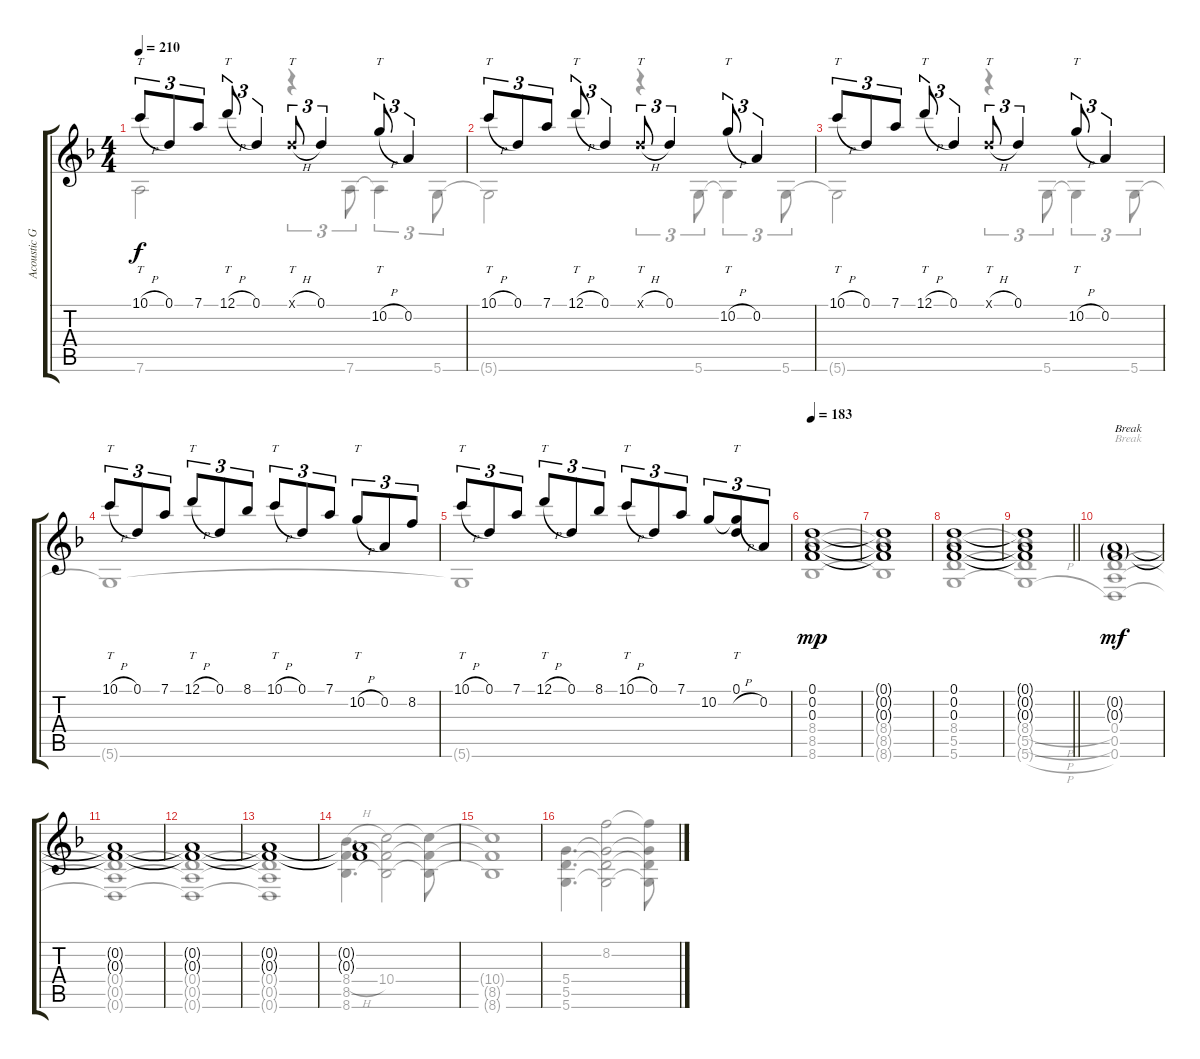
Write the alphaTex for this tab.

\track ("Acoustic Guitar" "Acoustic G") {instrument acousticguitarsteel}
\staff {score tabs}
\tuning (D4 A3 F3 D3 A2 D2) {hide}
\voice
\ts (4 4)
\tempo 210
\clef g2
\ks dminor
10.1{h}.8{tt tu (3 2) dy f} 0.1.8{tu (3 2)} 7.1.8{tu (3 2)} 12.1{h}.8{tt tu (3 2)} 0.1.4{tu (3 2)} 0.1{h x}.8{tt tu (3 2)} 0.1.4{tu (3 2)} 10.2{h}.8{tt tu (3 2)} 0.2.4{tu (3 2)} |
10.1{h}.8{tt tu (3 2)} 0.1.8{tu (3 2)} 7.1.8{tu (3 2)} 12.1{h}.8{tt tu (3 2)} 0.1.4{tu (3 2)} 0.1{h x}.8{tt tu (3 2)} 0.1.4{tu (3 2)} 10.2{h}.8{tt tu (3 2)} 0.2.4{tu (3 2)} |
10.1{h}.8{tt tu (3 2)} 0.1.8{tu (3 2)} 7.1.8{tu (3 2)} 12.1{h}.8{tt tu (3 2)} 0.1.4{tu (3 2)} 0.1{h x}.8{tt tu (3 2)} 0.1.4{tu (3 2)} 10.2{h}.8{tt tu (3 2)} 0.2.4{tu (3 2)} |
10.1{h}.8{tt tu (3 2)} 0.1.8{tu (3 2)} 7.1.8{tu (3 2)} 12.1{h}.8{tt tu (3 2)} 0.1.8{tu (3 2)} 8.1.8{tu (3 2)} 10.1{h}.8{tt tu (3 2)} 0.1.8{tu (3 2)} 7.1.8{tu (3 2)} 10.2{h}.8{tt tu (3 2)} 0.2.8{tu (3 2)} 8.2.8{tu (3 2)} |
10.1{h}.8{tt tu (3 2)} 0.1.8{tu (3 2)} 7.1.8{tu (3 2)} 12.1{h}.8{tt tu (3 2)} 0.1.8{tu (3 2)} 8.1.8{tu (3 2)} 10.1{h}.8{tt tu (3 2)} 0.1.8{tu (3 2)} 7.1.8{tu (3 2)} 10.2.8{tu (3 2)} (0.1 10.2{h t}).8{tt tu (3 2)} 0.2.8{tu (3 2)} |
\tempo 183
(0.1 0.2 0.3).1{dy mp} |
(0.1{t} 0.2{t} 0.3{t}).1 |
(0.1 0.2 0.3).1 |
\barLineRight lightlight
(0.1{t} 0.2{t} 0.3{t}).1 |
(0.2{g} 0.3{g}).1{txt "Break" dy mf} |
(0.2{t} 0.3{t}).1 |
(0.2{t} 0.3{t}).1 |
(0.2{t} 0.3{t}).1 |
(0.2{t} 0.3{t}).1 |
|
\voice
\clef g2
\ottava regular
\simile none
\ks dminor
7.6{t}.2{dy f} r.4{tu (3 2)} 7.6.8{tu (3 2)} 7.6{t}.4{tu (3 2)} 5.6.8{tu (3 2)} |
5.6{t}.2 r.4{tu (3 2)} 5.6.8{tu (3 2)} 5.6{t}.4{tu (3 2)} 5.6.8{tu (3 2)} |
5.6{t}.2 r.4{tu (3 2)} 5.6.8{tu (3 2)} 5.6{t}.4{tu (3 2)} 5.6.8{tu (3 2)} |
5.6{t}.1 |
5.6{t}.1 |
(8.4 8.5 8.6).1{dy mp} |
(8.4{t} 8.5{t} 8.6{t}).1 |
(8.4 5.5 5.6).1 |
\barLineRight lightlight
(8.4{h t} 5.5{h t} 5.6{h t}).1 |
(0.4{ac} 0.5{ac} 0.6{ac}).1{txt "Break" dy mf} |
(0.4{t} 0.5{t} 0.6{t}).1 |
(0.4{t} 0.5{t} 0.6{t}).1 |
(0.4{t} 0.5{t} 0.6{t}).1 |
(8.4{h} 8.5 8.6).4{d} (10.4 8.5{t} 8.6{t}).2 (10.4{t} 8.5{t} 8.6{t}).8 |
(10.4{t} 8.5{t} 8.6{t}).1 |
(5.4 5.5 5.6).4{d} (8.2 5.4{t} 5.5{t} 5.6{t}).2 (8.2{t} 5.4{t} 5.5{t} 5.6{t}).8
